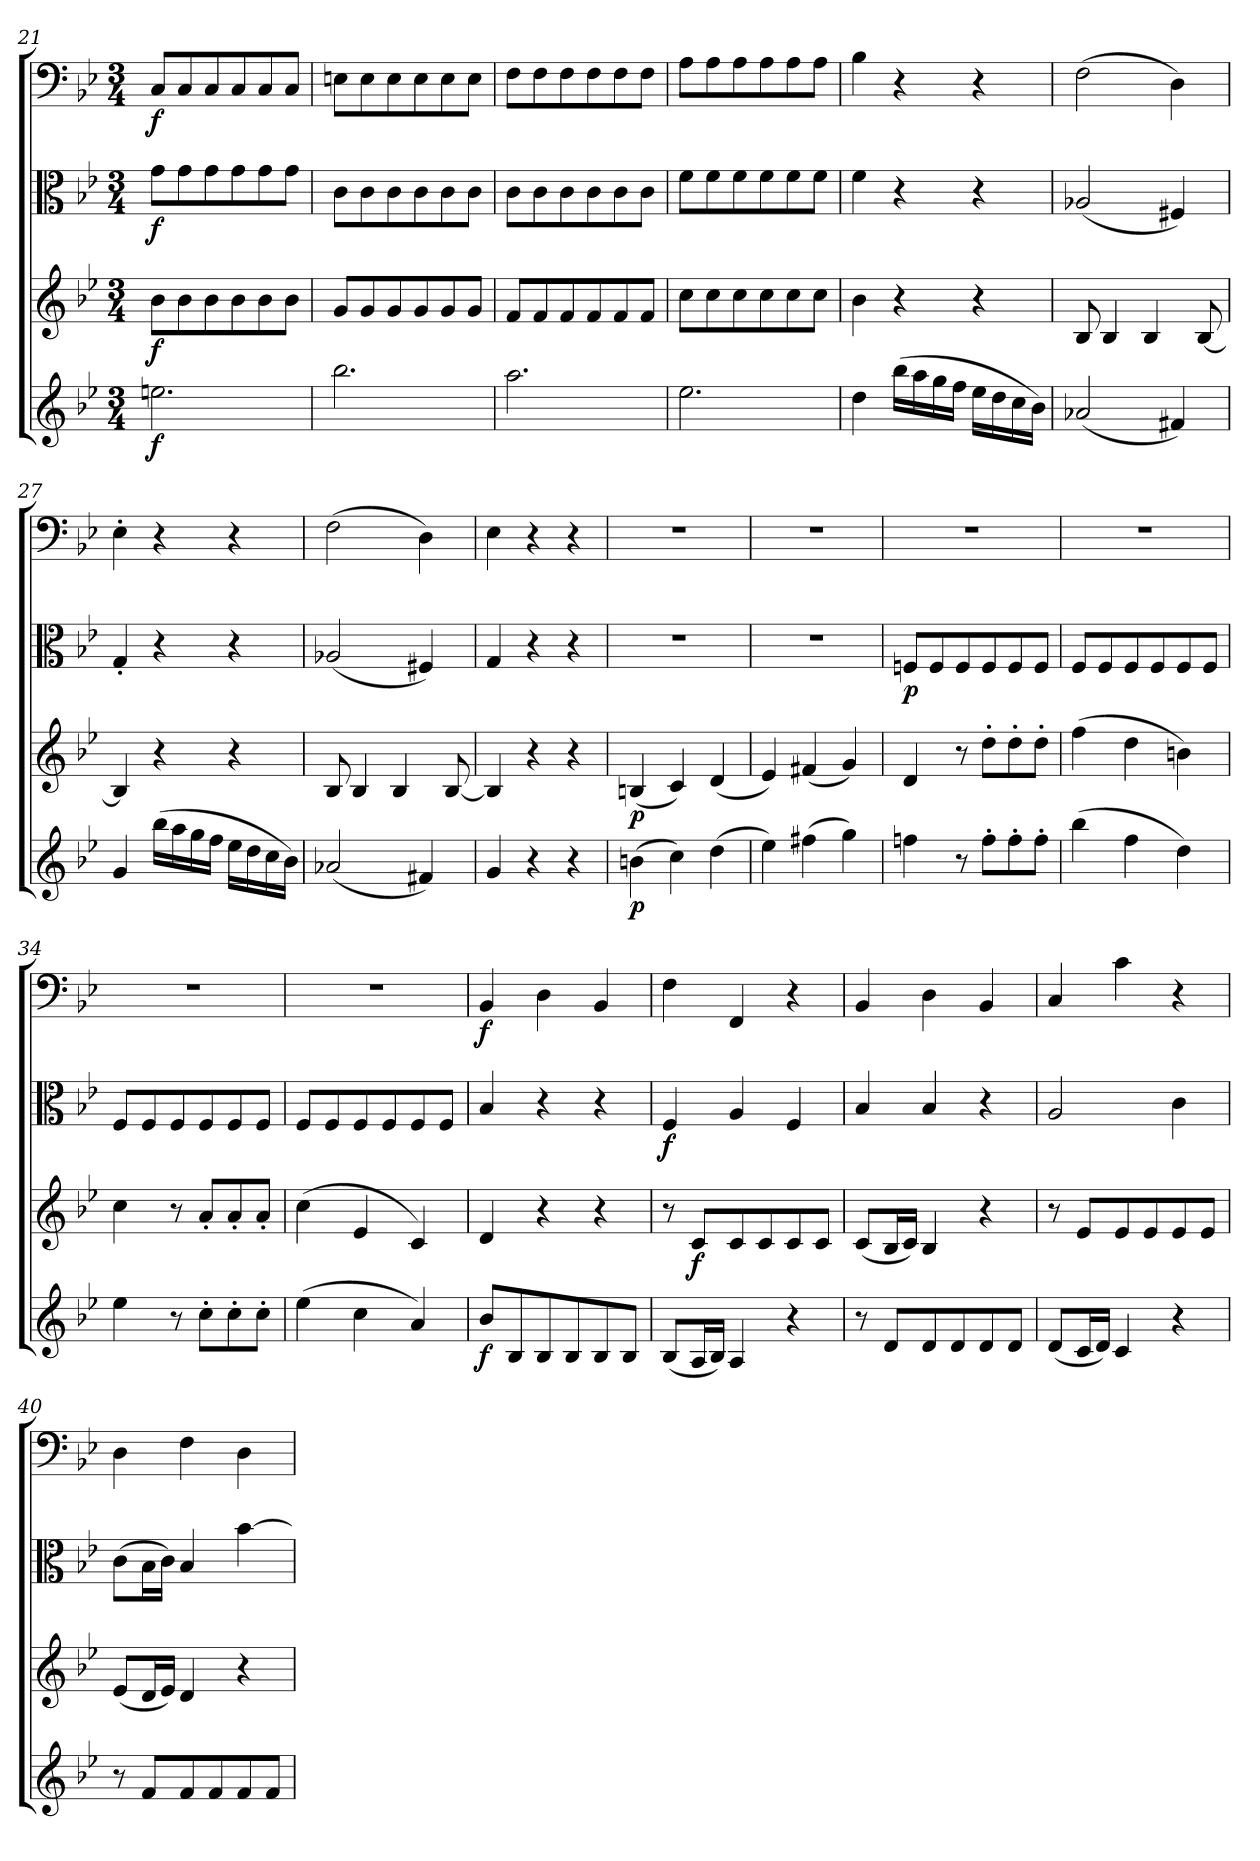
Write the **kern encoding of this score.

**kern	**dynam	**kern	**dynam	**kern	**dynam	**kern	**dynam
*part4	*part4	*part3	*part3	*part2	*part2	*part1	*part1
*staff4	*staff4	*staff3	*staff3	*staff2	*staff2	*staff1	*staff1
*clefG2	*	*clefG2	*	*clefC3	*	*clefF4	*
*k[b-e-]	*	*k[b-e-]	*	*k[b-e-]	*	*k[b-e-]	*
*g:	*	*g:	*	*g:	*	*g:	*
*M3/4	*	*M3/4	*	*M3/4	*	*M3/4	*
=21	=21	=21	=21	=21	=21	=21	=21
2.een\	f	8b-\L	f	8g\L	f	8C/L	f
.	.	8b-\	.	8g\	.	8C/	.
.	.	8b-\	.	8g\	.	8C/	.
.	.	8b-\	.	8g\	.	8C/	.
.	.	8b-\	.	8g\	.	8C/	.
.	.	8b-\J	.	8g\J	.	8C/J	.
=22	=22	=22	=22	=22	=22	=22	=22
2.bb-\	.	8g/L	.	8c\L	.	8En\L	.
.	.	8g/	.	8c\	.	8E\	.
.	.	8g/	.	8c\	.	8E\	.
.	.	8g/	.	8c\	.	8E\	.
.	.	8g/	.	8c\	.	8E\	.
.	.	8g/J	.	8c\J	.	8E\J	.
=23	=23	=23	=23	=23	=23	=23	=23
2.aa\	.	8f/L	.	8c\L	.	8F\L	.
.	.	8f/	.	8c\	.	8F\	.
.	.	8f/	.	8c\	.	8F\	.
.	.	8f/	.	8c\	.	8F\	.
.	.	8f/	.	8c\	.	8F\	.
.	.	8f/J	.	8c\J	.	8F\J	.
=24	=24	=24	=24	=24	=24	=24	=24
2.ee-\	.	8cc\L	.	8f\L	.	8A\L	.
.	.	8cc\	.	8f\	.	8A\	.
.	.	8cc\	.	8f\	.	8A\	.
.	.	8cc\	.	8f\	.	8A\	.
.	.	8cc\	.	8f\	.	8A\	.
.	.	8cc\J	.	8f\J	.	8A\J	.
=25	=25	=25	=25	=25	=25	=25	=25
4dd\	.	4b-\	.	4f\	.	4B-\	.
(16bb-\LL	.	4r	.	4r	.	4r	.
16aa\	.	.	.	.	.	.	.
16gg\	.	.	.	.	.	.	.
16ff\JJ	.	.	.	.	.	.	.
16ee-\LL	.	4r	.	4r	.	4r	.
16dd\	.	.	.	.	.	.	.
16cc\	.	.	.	.	.	.	.
16b-\JJ)	.	.	.	.	.	.	.
=26	=26	=26	=26	=26	=26	=26	=26
(2a-X/	.	8B-/	.	(2A-X/	.	(2F\	.
.	.	4B-/	.	.	.	.	.
.	.	4B-/	.	.	.	.	.
4f#X/)	.	.	.	4F#X/)	.	4D\)	.
.	.	[8B-/	.	.	.	.	.
=27	=27	=27	=27	=27	=27	=27	=27
4g/	.	4B-/]	.	4G'/	.	4E-'\	.
(16bb-\LL	.	4r	.	4r	.	4r	.
16aa\	.	.	.	.	.	.	.
16gg\	.	.	.	.	.	.	.
16ff\JJ	.	.	.	.	.	.	.
16ee-\LL	.	4r	.	4r	.	4r	.
16dd\	.	.	.	.	.	.	.
16cc\	.	.	.	.	.	.	.
16b-\JJ)	.	.	.	.	.	.	.
=28	=28	=28	=28	=28	=28	=28	=28
(2a-X/	.	8B-/	.	(2A-X/	.	(2F\	.
.	.	4B-/	.	.	.	.	.
.	.	4B-/	.	.	.	.	.
4f#X/)	.	.	.	4F#X/)	.	4D\)	.
.	.	[8B-/	.	.	.	.	.
=29	=29	=29	=29	=29	=29	=29	=29
4g/	.	4B-/]	.	4G/	.	4E-\	.
4r	.	4r	.	4r	.	4r	.
4r	.	4r	.	4r	.	4r	.
=30	=30	=30	=30	=30	=30	=30	=30
(4bn\	p	(4Bn/	p	2.r	.	2.r	.
4cc\)	.	4c/)	.	.	.	.	.
(4dd\	.	(4d/	.	.	.	.	.
=31	=31	=31	=31	=31	=31	=31	=31
4ee-\)	.	4e-/)	.	2.r	.	2.r	.
(4ff#X\	.	(4f#X/	.	.	.	.	.
4gg\)	.	4g/)	.	.	.	.	.
=32	=32	=32	=32	=32	=32	=32	=32
4ffn\	.	4d/	.	8Fn/L	p	2.r	.
.	.	.	.	8F/	.	.	.
8r	.	8r	.	8F/	.	.	.
8ff'\L	.	8dd'\L	.	8F/	.	.	.
8ff'\	.	8dd'\	.	8F/	.	.	.
8ff'\J	.	8dd'\J	.	8F/J	.	.	.
=33	=33	=33	=33	=33	=33	=33	=33
(4bb-\	.	(4ff\	.	8F/L	.	2.r	.
.	.	.	.	8F/	.	.	.
4ff\	.	4dd\	.	8F/	.	.	.
.	.	.	.	8F/	.	.	.
4dd\)	.	4bn\)	.	8F/	.	.	.
.	.	.	.	8F/J	.	.	.
=34	=34	=34	=34	=34	=34	=34	=34
4ee-\	.	4cc\	.	8F/L	.	2.r	.
.	.	.	.	8F/	.	.	.
8r	.	8r	.	8F/	.	.	.
8cc'\L	.	8a'/L	.	8F/	.	.	.
8cc'\	.	8a'/	.	8F/	.	.	.
8cc'\J	.	8a'/J	.	8F/J	.	.	.
=35	=35	=35	=35	=35	=35	=35	=35
(4ee-\	.	(4cc\	.	8F/L	.	2.r	.
.	.	.	.	8F/	.	.	.
4cc\	.	4e-/	.	8F/	.	.	.
.	.	.	.	8F/	.	.	.
4a/)	.	4c/)	.	8F/	.	.	.
.	.	.	.	8F/J	.	.	.
=36	=36	=36	=36	=36	=36	=36	=36
8b-/L	f	4d/	.	4B-/	.	4BB-/	f
8B-/	.	.	.	.	.	.	.
8B-/	.	4r	.	4r	.	4D\	.
8B-/	.	.	.	.	.	.	.
8B-/	.	4r	.	4r	.	4BB-/	.
8B-/J	.	.	.	.	.	.	.
=37	=37	=37	=37	=37	=37	=37	=37
(8B-/L	.	8r	.	4F/	f	4F\	.
16A/L	.	8c/L	f	.	.	.	.
16B-/JJ)	.	.	.	.	.	.	.
4A/	.	8c/	.	4A/	.	4FF/	.
.	.	8c/	.	.	.	.	.
4r	.	8c/	.	4F/	.	4r	.
.	.	8c/J	.	.	.	.	.
=38	=38	=38	=38	=38	=38	=38	=38
8r	.	(8c/L	.	4B-/	.	4BB-/	.
8d/L	.	16B-/L	.	.	.	.	.
.	.	16c/JJ)	.	.	.	.	.
8d/	.	4B-/	.	4B-/	.	4D\	.
8d/	.	.	.	.	.	.	.
8d/	.	4r	.	4r	.	4BB-/	.
8d/J	.	.	.	.	.	.	.
=39	=39	=39	=39	=39	=39	=39	=39
(8d/L	.	8r	.	2A/	.	4C/	.
16c/L	.	8e-/L	.	.	.	.	.
16d/JJ)	.	.	.	.	.	.	.
4c/	.	8e-/	.	.	.	4c\	.
.	.	8e-/	.	.	.	.	.
4r	.	8e-/	.	4c\	.	4r	.
.	.	8e-/J	.	.	.	.	.
=40	=40	=40	=40	=40	=40	=40	=40
8r	.	(8e-/L	.	(8c\L	.	4D\	.
8f/L	.	16d/L	.	16B-\L	.	.	.
.	.	16e-/JJ)	.	16c\JJ)	.	.	.
8f/	.	4d/	.	4B-/	.	4F\	.
8f/	.	.	.	.	.	.	.
8f/	.	4r	.	[4b-\	.	4D\	.
8f/J	.	.	.	.	.	.	.
=	=	=	=	=	=	=	=
*-	*-	*-	*-	*-	*-	*-	*-
